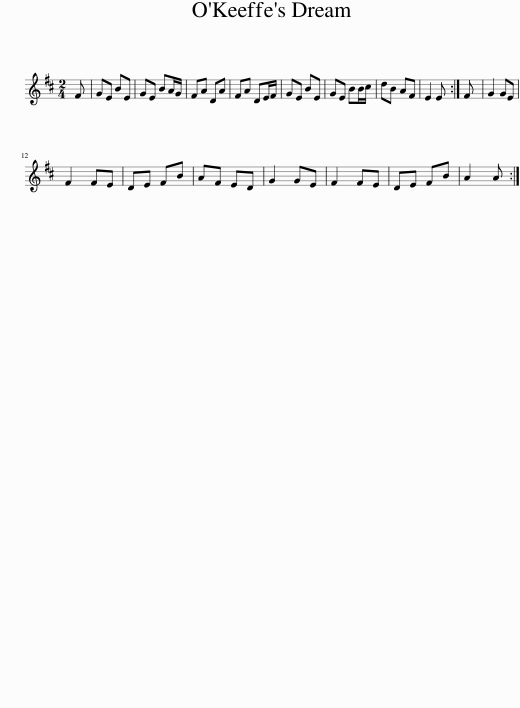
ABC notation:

X:1
L:1/8
M:2/4
I:linebreak $
K:D
V:1 treble
V:1
 F | GE BE | GE BA/G/ | FA DA | FA DE/F/ | %5
 GE BE | GE BB/c/ | dB AF | E2 E :| F | %10
 G2 GE |$ F2 FE | DE FB | AF ED | G2 GE | %15
 F2 FE | DE FB | A2 A :| %18
